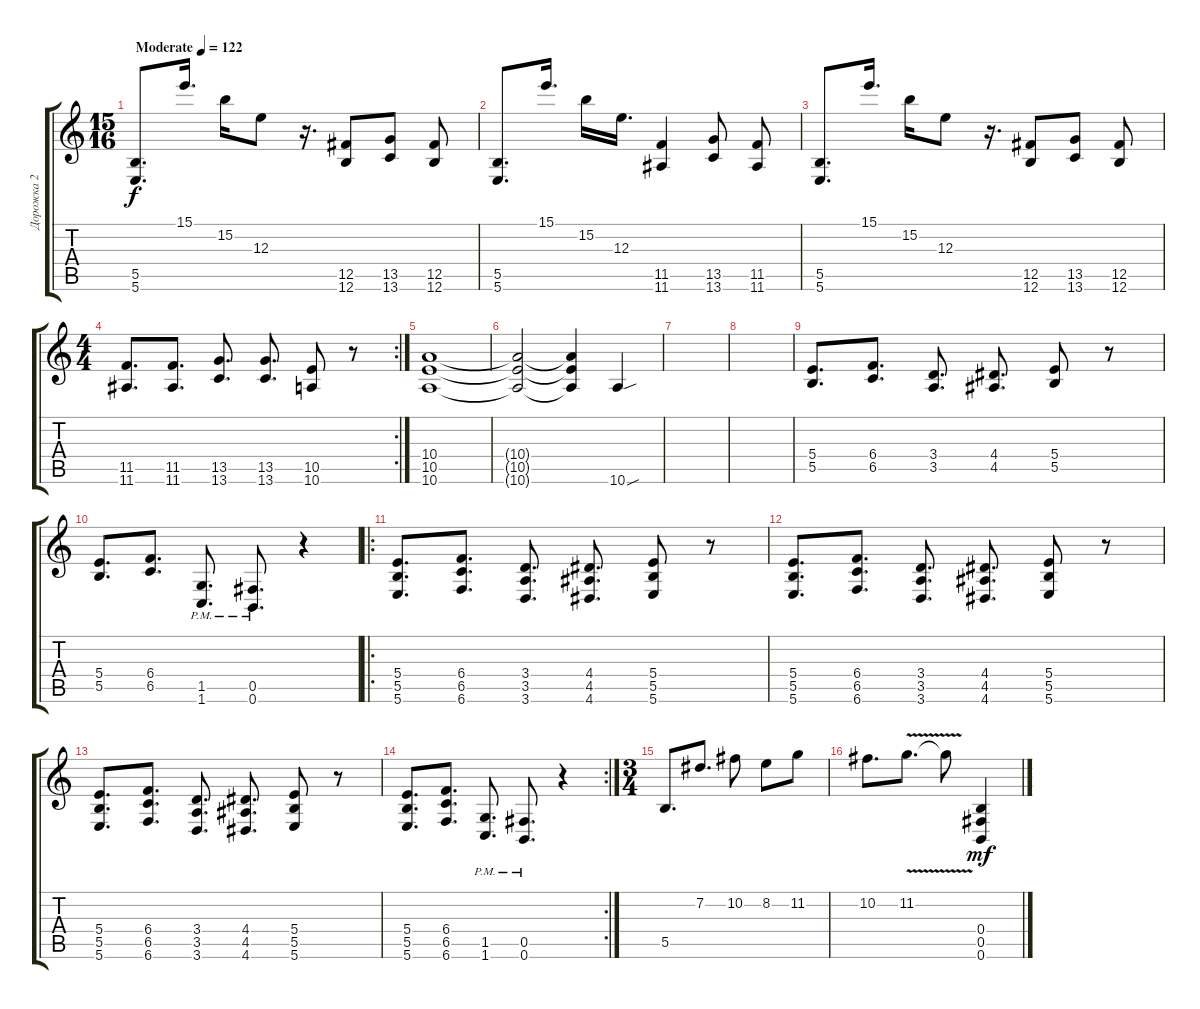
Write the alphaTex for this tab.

\track ("Дорожка 2" "Дорожка 2") {instrument distortionguitar}
\staff {score tabs}
\tuning (Db4 Ab3 E3 B2 Gb2 B1) {hide}
\ts (15 16)
\tempo (122 "Moderate")
\clef g2
\ks c
(5.5 5.6).8{d dy f instrument distortionguitar} 15.1.16{d} 15.2.16 12.3.8 r.16{d} (12.5 12.6).8 (13.5 13.6).8 (12.5 12.6).8 |
(5.5 5.6).8{d} 15.1.16{d} 15.2.16 12.3.16{d} (11.5 11.6).4 (13.5 13.6).8 (11.5 11.6).8 |
(5.5 5.6).8{d} 15.1.16{d} 15.2.16 12.3.8 r.16{d} (12.5 12.6).8 (13.5 13.6).8 (12.5 12.6).8 |
\rc 2
\ts (4 4)
(11.5 11.6).8{d} (11.5 11.6).8{d} (13.5 13.6).8{d} (13.5 13.6).8{d} (10.5 10.6).8 r.8 |
(10.4 10.5 10.6).1 |
(10.4{t} 10.5{t} 10.6{t}).2 (10.4{t} 10.5{t} 10.6{t}).4 10.6{sou}.4 |
|
|
(5.4 5.5).8{d} (6.4 6.5).8{d} (3.4 3.5).8{d} (4.4 4.5).8{d} (5.4 5.5).8 r.8 |
(5.4 5.5).8{d} (6.4 6.5).8{d} (1.5{pm} 1.6{pm}).8{d} (0.5{pm} 0.6{pm}).8{d} r.4 |
\ro
(5.4 5.5 5.6).8{d} (6.4 6.5 6.6).8{d} (3.4 3.5 3.6).8{d} (4.4 4.5 4.6).8{d} (5.4 5.5 5.6).8 r.8 |
(5.4 5.5 5.6).8{d} (6.4 6.5 6.6).8{d} (3.4 3.5 3.6).8{d} (4.4 4.5 4.6).8{d} (5.4 5.5 5.6).8 r.8 |
(5.4 5.5 5.6).8{d} (6.4 6.5 6.6).8{d} (3.4 3.5 3.6).8{d} (4.4 4.5 4.6).8{d} (5.4 5.5 5.6).8 r.8 |
\rc 2
(5.4 5.5 5.6).8{d} (6.4 6.5 6.6).8{d} (1.5{pm} 1.6{pm}).8{d} (0.5{pm} 0.6{pm}).8{d} r.4 |
\ts (3 4)
5.5.8{d} 7.2.8{d} 10.2.8 8.2.8 11.2.8 |
10.2.8{d} 11.2{v}.8{d} 11.2{t}.8 (0.4 0.5 0.6).4{dy mf}
